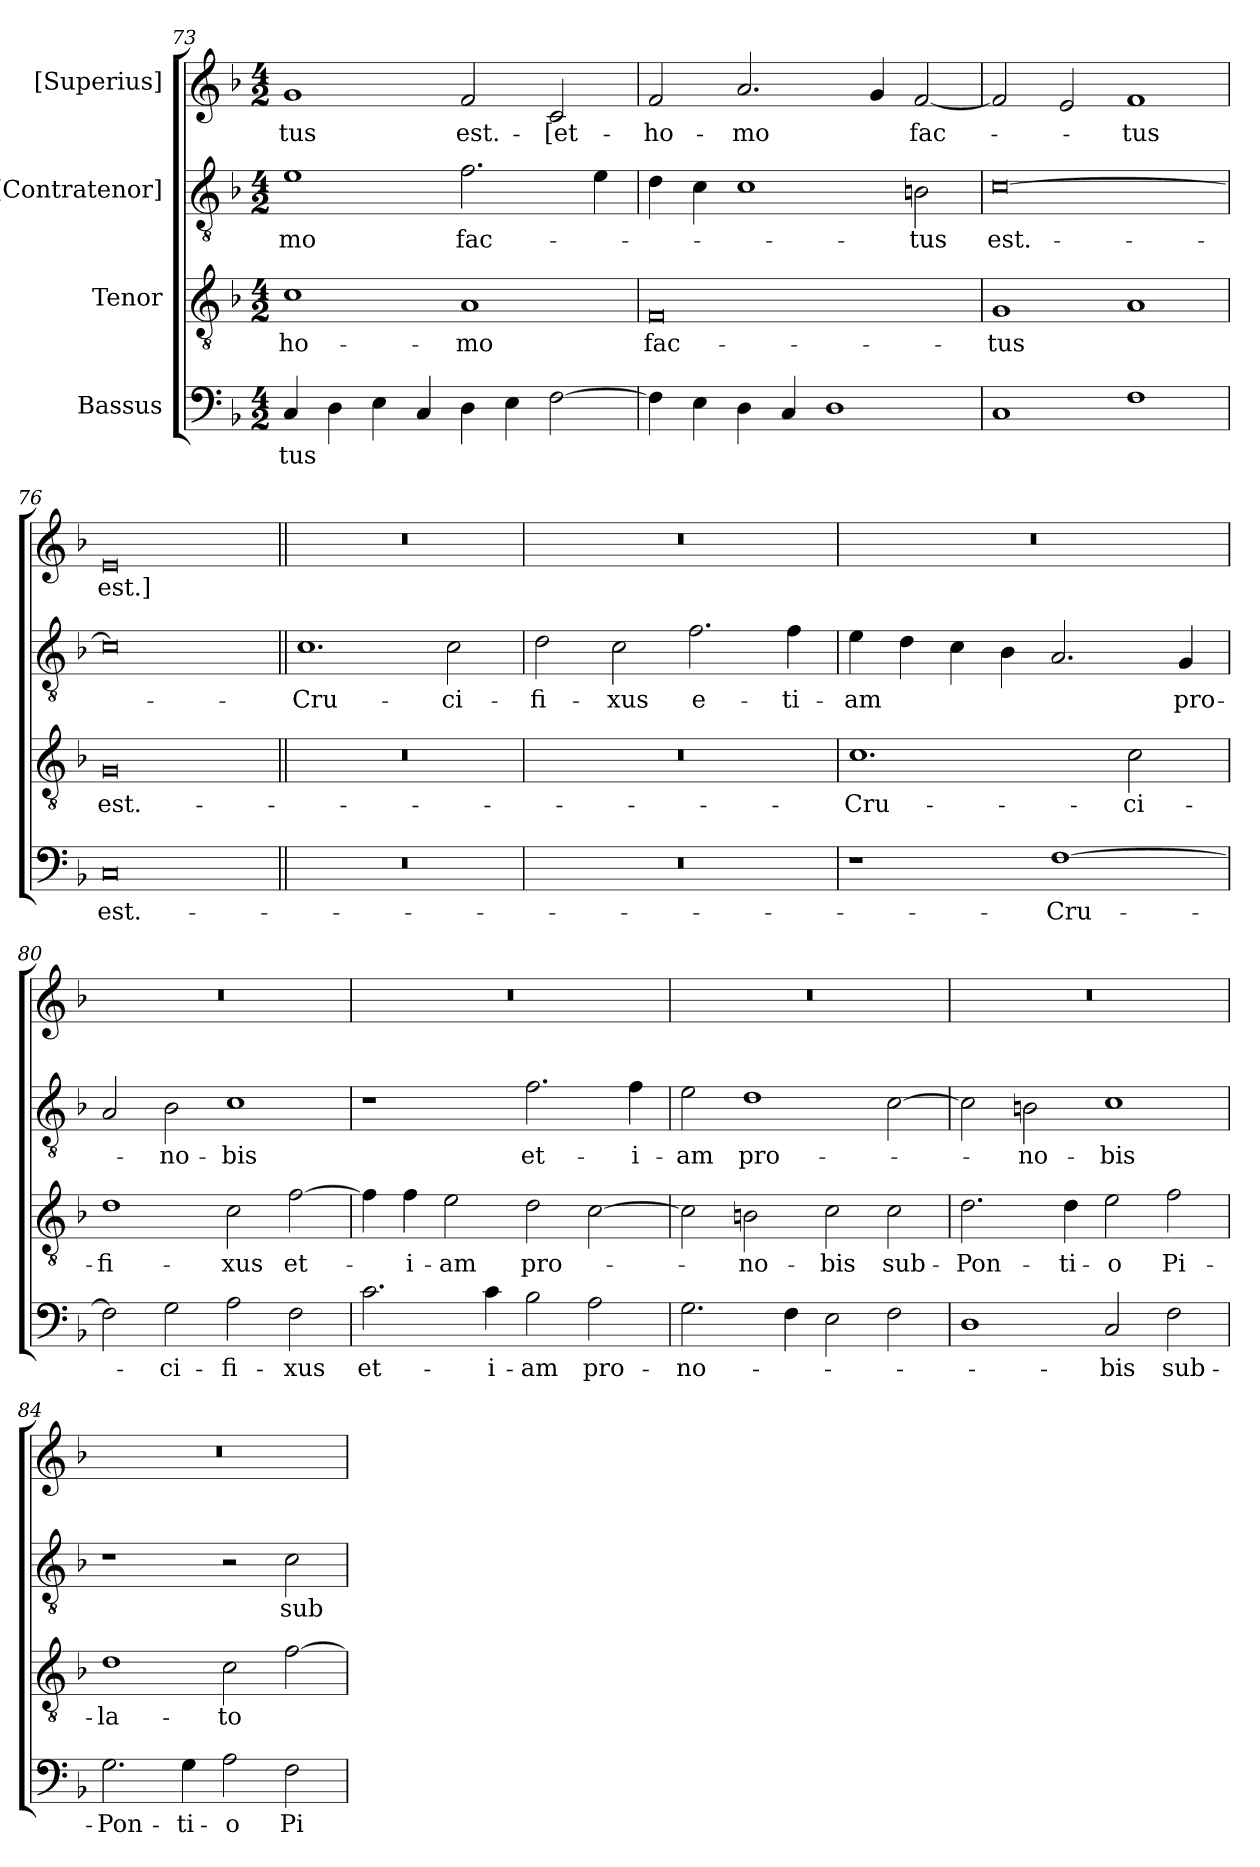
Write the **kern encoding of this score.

**kern	**text	**kern	**text	**kern	**text	**kern	**text
*part4	*part4	*part3	*part3	*part2	*part2	*part1	*part1
*staff4	*staff4	*staff3	*staff3	*staff2	*staff2	*staff1	*staff1
*I"Bassus	*	*I"Tenor	*	*I"[Contratenor]	*	*I"[Superius]	*
*clefF4	*	*clefGv2	*	*clefGv2	*	*clefG2	*
*k[b-]	*	*k[b-]	*	*k[b-]	*	*k[b-]	*
*M4/2	*	*M4/2	*	*M4/2	*	*M4/2	*
=73	=73	=73	=73	=73	=73	=73	=73
4C/	-tus	1c\	ho-	1e\	-mo	1g/	-tus
4D\	.	.	.	.	.	.	.
4E\	.	.	.	.	.	.	.
4C/	.	.	.	.	.	.	.
4D\	.	1A/	-mo	2.f\	fac-	2f/	est.-
4E\	.	.	.	.	.	.	.
[2F\	.	.	.	.	.	2c/	[et-
.	.	.	.	4e\	.	.	.
=74	=74	=74	=74	=74	=74	=74	=74
4F\]	.	0F/	fac-	4d\	.	2f/	ho-
4E\	.	.	.	4c\	.	.	.
4D\	.	.	.	1c\	.	2.a/	-mo
4C/	.	.	.	.	.	.	.
1D\	.	.	.	.	.	.	.
.	.	.	.	.	.	4g/	.
.	.	.	.	2Bn\	-tus	[2f/	fac-
=75	=75	=75	=75	=75	=75	=75	=75
1C/	.	1G/	-tus	[0c\	est.-	2f/]	.
.	.	.	.	.	.	2e/	.
1F\	.	1A/	.	.	.	1f/	-tus
=76	=76	=76	=76	=76	=76	=76	=76
0C/	est.-	0G/	est.-	0c\]	.	0e/	est.]-
=77||	=77||	=77||	=77||	=77||	=77||	=77||	=77||
0r	.	0r	.	1.c\	Cru-	0r	.
.	.	.	.	2c\	-ci-	.	.
=78	=78	=78	=78	=78	=78	=78	=78
0r	.	0r	.	2d\	-fi-	0r	.
.	.	.	.	2c\	-xus	.	.
.	.	.	.	2.f\	e-	.	.
.	.	.	.	4f\	-ti-	.	.
=79	=79	=79	=79	=79	=79	=79	=79
1r	.	1.c\	Cru-	4e\	-am	0r	.
.	.	.	.	4d\	.	.	.
.	.	.	.	4c\	.	.	.
.	.	.	.	4B-\	.	.	.
[1F\	Cru-	.	.	2.A/	.	.	.
.	.	2c\	-ci-	.	.	.	.
.	.	.	.	4G/	pro-	.	.
=80	=80	=80	=80	=80	=80	=80	=80
2F\]	.	1d\	-fi-	2A/	.	0r	.
2G\	-ci-	.	.	2B-\	no-	.	.
2A\	-fi-	2c\	-xus	1c\	-bis	.	.
2F\	-xus	[2f\	et-	.	.	.	.
=81	=81	=81	=81	=81	=81	=81	=81
2.c\	et-	4f\]	.	1r	.	0r	.
.	.	4f\	-i-	.	.	.	.
.	.	2e\	-am	.	.	.	.
4c\	-i-	.	.	.	.	.	.
2B-\	-am	2d\	pro-	2.f\	et-	.	.
2A\	pro-	[2c\	.	.	.	.	.
.	.	.	.	4f\	-i-	.	.
=82	=82	=82	=82	=82	=82	=82	=82
2.G\	no-	2c\]	.	2e\	-am	0r	.
.	.	2Bn\	no-	1d\	pro-	.	.
4F\	.	.	.	.	.	.	.
2E\	.	2c\	-bis	.	.	.	.
2F\	.	2c\	sub-	[2c\	.	.	.
=83	=83	=83	=83	=83	=83	=83	=83
1D\	.	2.d\	Pon-	2c\]	.	0r	.
.	.	.	.	2Bn\	no-	.	.
.	.	4d\	-ti-	.	.	.	.
2C/	-bis	2e\	-o	1c\	-bis	.	.
2F\	sub-	2f\	Pi-	.	.	.	.
=84	=84	=84	=84	=84	=84	=84	=84
2.G\	-Pon-	1d\	-la-	1r	.	0r	.
4G\	-ti-	.	.	.	.	.	.
2A\	-o	2c\	-to	2r	.	.	.
2F\	Pi-	[2f\	.	2c\	sub-	.	.
=	=	=	=	=	=	=	=
*-	*-	*-	*-	*-	*-	*-	*-
